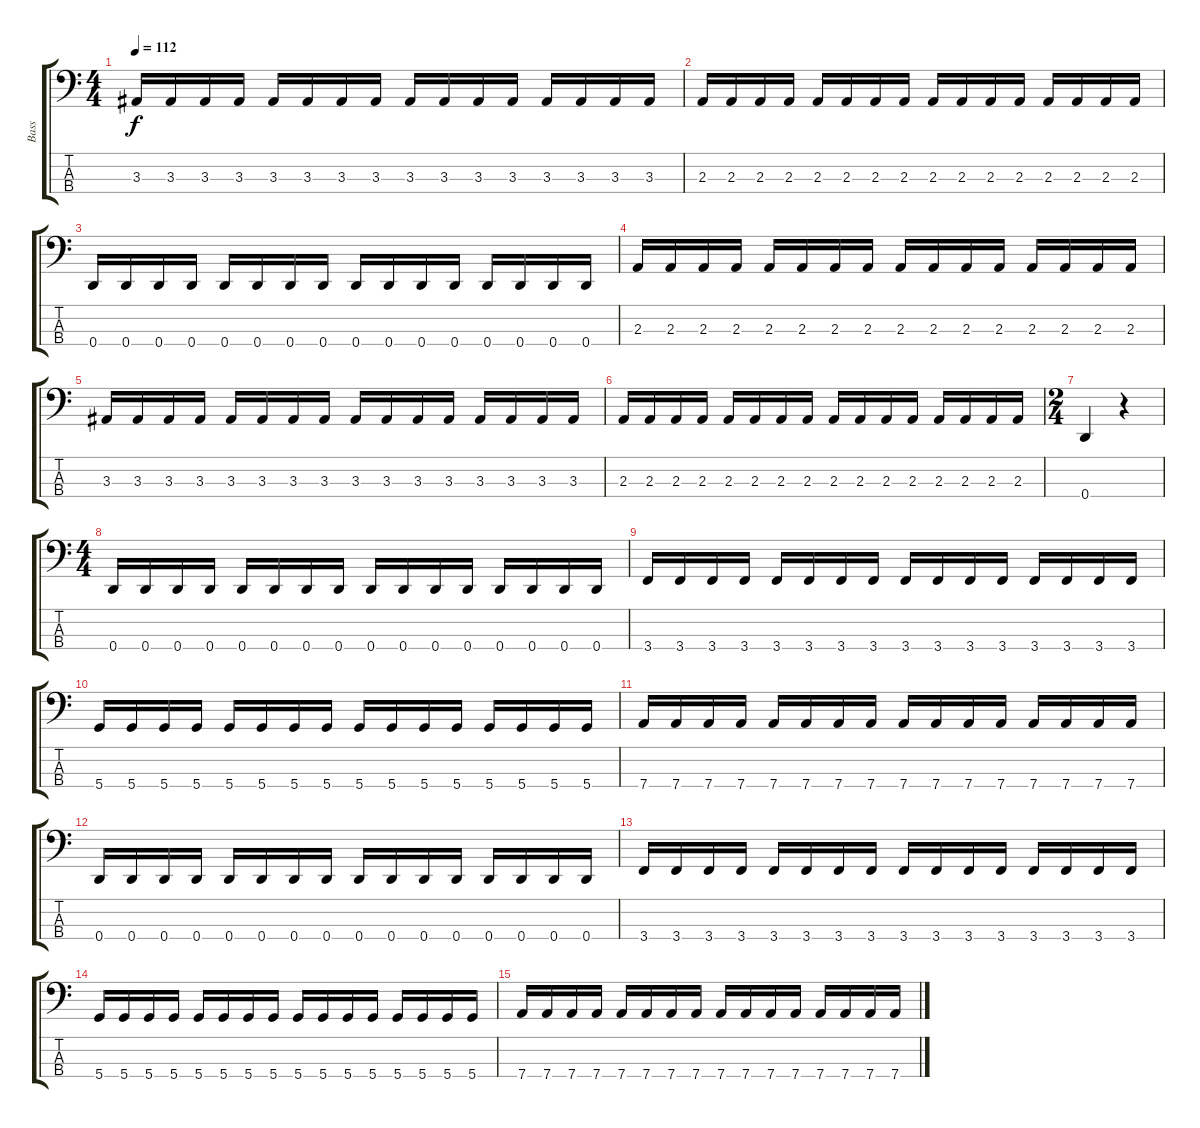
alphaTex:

\track ("Bass" "Bass") {instrument electricbassfinger}
\staff {score tabs}
\tuning (F2 C2 G1 D1) {hide}
\ts (4 4)
\tempo 112
\clef f4
\ks c
3.3.16{dy f} 3.3.16 3.3.16 3.3.16 3.3.16 3.3.16 3.3.16 3.3.16 3.3.16 3.3.16 3.3.16 3.3.16 3.3.16 3.3.16 3.3.16 3.3.16 |
2.3.16 2.3.16 2.3.16 2.3.16 2.3.16 2.3.16 2.3.16 2.3.16 2.3.16 2.3.16 2.3.16 2.3.16 2.3.16 2.3.16 2.3.16 2.3.16 |
0.4.16 0.4.16 0.4.16 0.4.16 0.4.16 0.4.16 0.4.16 0.4.16 0.4.16 0.4.16 0.4.16 0.4.16 0.4.16 0.4.16 0.4.16 0.4.16 |
2.3.16 2.3.16 2.3.16 2.3.16 2.3.16 2.3.16 2.3.16 2.3.16 2.3.16 2.3.16 2.3.16 2.3.16 2.3.16 2.3.16 2.3.16 2.3.16 |
3.3.16 3.3.16 3.3.16 3.3.16 3.3.16 3.3.16 3.3.16 3.3.16 3.3.16 3.3.16 3.3.16 3.3.16 3.3.16 3.3.16 3.3.16 3.3.16 |
2.3.16 2.3.16 2.3.16 2.3.16 2.3.16 2.3.16 2.3.16 2.3.16 2.3.16 2.3.16 2.3.16 2.3.16 2.3.16 2.3.16 2.3.16 2.3.16 |
\ts (2 4)
0.4.4 r.4 |
\ts (4 4)
0.4.16 0.4.16 0.4.16 0.4.16 0.4.16 0.4.16 0.4.16 0.4.16 0.4.16 0.4.16 0.4.16 0.4.16 0.4.16 0.4.16 0.4.16 0.4.16 |
3.4.16 3.4.16 3.4.16 3.4.16 3.4.16 3.4.16 3.4.16 3.4.16 3.4.16 3.4.16 3.4.16 3.4.16 3.4.16 3.4.16 3.4.16 3.4.16 |
5.4.16 5.4.16 5.4.16 5.4.16 5.4.16 5.4.16 5.4.16 5.4.16 5.4.16 5.4.16 5.4.16 5.4.16 5.4.16 5.4.16 5.4.16 5.4.16 |
7.4.16 7.4.16 7.4.16 7.4.16 7.4.16 7.4.16 7.4.16 7.4.16 7.4.16 7.4.16 7.4.16 7.4.16 7.4.16 7.4.16 7.4.16 7.4.16 |
0.4.16 0.4.16 0.4.16 0.4.16 0.4.16 0.4.16 0.4.16 0.4.16 0.4.16 0.4.16 0.4.16 0.4.16 0.4.16 0.4.16 0.4.16 0.4.16 |
3.4.16 3.4.16 3.4.16 3.4.16 3.4.16 3.4.16 3.4.16 3.4.16 3.4.16 3.4.16 3.4.16 3.4.16 3.4.16 3.4.16 3.4.16 3.4.16 |
5.4.16 5.4.16 5.4.16 5.4.16 5.4.16 5.4.16 5.4.16 5.4.16 5.4.16 5.4.16 5.4.16 5.4.16 5.4.16 5.4.16 5.4.16 5.4.16 |
7.4.16 7.4.16 7.4.16 7.4.16 7.4.16 7.4.16 7.4.16 7.4.16 7.4.16 7.4.16 7.4.16 7.4.16 7.4.16 7.4.16 7.4.16 7.4.16
